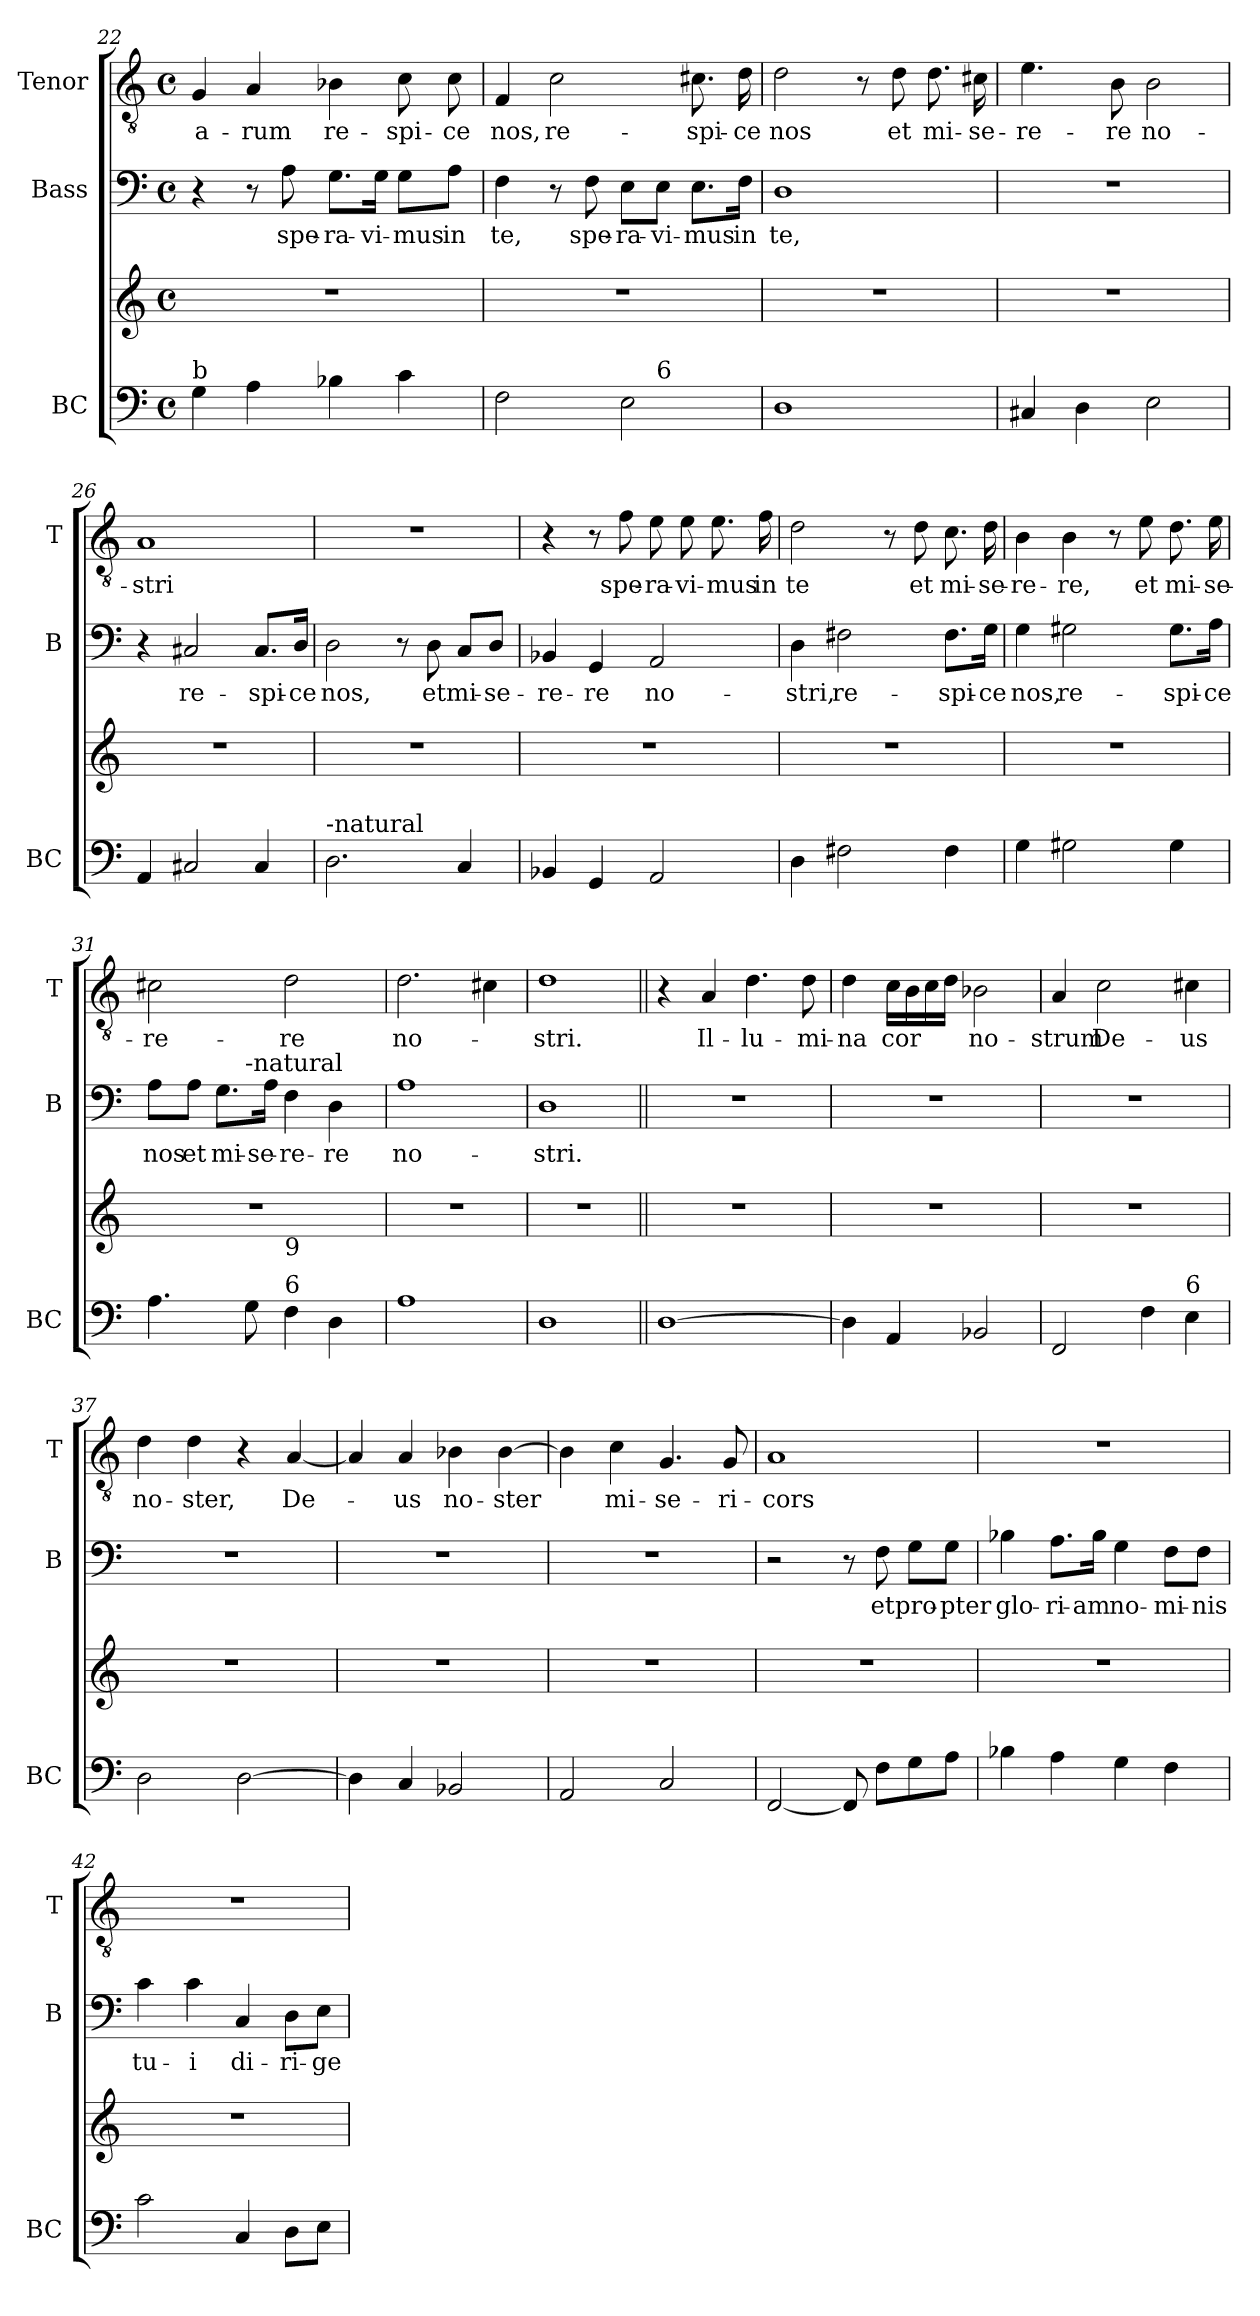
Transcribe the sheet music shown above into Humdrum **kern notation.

**kern	**kern	**kern	**text	**kern	**text
*part3	*part3	*part2	*part2	*part1	*part1
*staff4	*staff3	*staff2	*staff2	*staff1	*staff1
*I"BC	*	*I"Bass	*	*I"Tenor	*
*I'BC	*	*I'B	*	*I'T	*
*clefF4	*clefG2	*clefF4	*	*clefGv2	*
*k[]	*k[]	*k[]	*	*k[]	*
*C:	*C:	*C:	*	*C:	*
*M4/4	*M4/4	*M4/4	*	*M4/4	*
*met(c)	*met(c)	*met(c)	*	*met(c)	*
=22	=22	=22	=22	=22	=22
!LO:TX:a:t=b	!	!	!	!	!
!	!	!	!	!	!LO:LY:b
4G\	1r	4r	.	4G/	-a-
!	!	!	!	!	!LO:LY:b
4A\	.	8r	.	4A/	-rum
!	!	!	!LO:LY:b	!	!
.	.	8A\	spe-	.	.
!	!	!	!LO:LY:b	!	!LO:LY:b
4B-X\	.	8.G\L	-ra-	4B-X\	re-
!	!	!	!LO:LY:b	!	!
.	.	16G\Jk	-vi-	.	.
!	!	!	!LO:LY:b	!	!LO:LY:b
4c\	.	8G\L	-mus	8c\	-spi-
!	!	!	!LO:LY:b	!	!LO:LY:b
.	.	8A\J	in	8c\	-ce
!!LO:LB:g=z
=23	=23	=23	=23	=23	=23
!	!	!	!LO:LY:b	!	!LO:LY:b
*^	*	*	*	*	*
2F\	2ryy	1r	4F\	te,	4F/	nos,
!	!	!	!	!	!	!LO:LY:b
.	.	.	8r	.	2c\	re-
!	!	!	!	!LO:LY:b	!	!
.	.	.	8F\	spe-	.	.
!	!	!	!	!LO:LY:b	!	!
2E\	8ryy	.	8E\L	-ra-	.	.
!	!LO:TX:a:t=6	!	!	!	!	!
!	!	!	!	!LO:LY:b	!	!
.	4.ryy	.	8E\J	-vi-	.	.
!	!	!	!	!LO:LY:b	!	!LO:LY:b
.	.	.	8.E\L	-mus	8.c#X\	-spi-
!	!	!	!	!LO:LY:b	!	!LO:LY:b
.	.	.	16F\Jk	in	16d\	-ce
=24	=24	=24	=24	=24	=24	=24
!	!	!	!	!LO:LY:b	!	!LO:LY:b
*v	*v	*	*	*	*	*
1D	1r	1D	te,	2d\	nos
.	.	.	.	8r	.
!	!	!	!	!	!LO:LY:b
.	.	.	.	8d\	et
!	!	!	!	!	!LO:LY:b
.	.	.	.	8.d\	mi-
!	!	!	!	!	!LO:LY:b
.	.	.	.	16c#X\	-se-
=25	=25	=25	=25	=25	=25
!	!	!	!	!	!LO:LY:b
4C#X/	1r	1r	.	4.e\	-re-
4D\	.	.	.	.	.
!	!	!	!	!	!LO:LY:b
.	.	.	.	8B\	-re
!	!	!	!	!	!LO:LY:b
2E\	.	.	.	2B\	no-
=26	=26	=26	=26	=26	=26
!	!	!	!	!	!LO:LY:b
4AA/	1r	4r	.	1A	-stri
!	!	!	!LO:LY:b	!	!
2C#X/	.	2C#X/	re-	.	.
!	!	!	!LO:LY:b	!	!
4C#/	.	8.C#/L	-spi-	.	.
!	!	!	!LO:LY:b	!	!
.	.	16D/Jk	-ce	.	.
=27	=27	=27	=27	=27	=27
!LO:TX:a:t=-natural	!	!	!	!	!
!	!	!	!LO:LY:b	!	!
2.D\	1r	2D\	nos,	1r	.
.	.	8r	.	.	.
!	!	!	!LO:LY:b	!	!
.	.	8D\	et	.	.
!	!	!	!LO:LY:b	!	!
4C/	.	8C/L	mi-	.	.
!	!	!	!LO:LY:b	!	!
.	.	8D/J	-se-	.	.
!!LO:LB:g=z
=28	=28	=28	=28	=28	=28
!	!	!	!LO:LY:b	!	!
4BB-X/	1r	4BB-X/	-re-	4r	.
!	!	!	!LO:LY:b	!	!
4GG/	.	4GG/	-re	8r	.
!	!	!	!	!	!LO:LY:b
.	.	.	.	8f\	spe-
!	!	!	!LO:LY:b	!	!LO:LY:b
2AA/	.	2AA/	no-	8e\	-ra-
!	!	!	!	!	!LO:LY:b
.	.	.	.	8e\	-vi-
!	!	!	!	!	!LO:LY:b
.	.	.	.	8.e\	-mus
!	!	!	!	!	!LO:LY:b
.	.	.	.	16f\	in
=29	=29	=29	=29	=29	=29
!	!	!	!LO:LY:b	!	!LO:LY:b
4D\	1r	4D\	-stri,	2d\	te
!	!	!	!LO:LY:b	!	!
2F#X\	.	2F#X\	re-	.	.
.	.	.	.	8r	.
!	!	!	!	!	!LO:LY:b
.	.	.	.	8d\	et
!	!	!	!LO:LY:b	!	!LO:LY:b
4F#\	.	8.F#\L	-spi-	8.c\	mi-
!	!	!	!LO:LY:b	!	!LO:LY:b
.	.	16G\Jk	-ce	16d\	-se-
=30	=30	=30	=30	=30	=30
!	!	!	!LO:LY:b	!	!LO:LY:b
4G\	1r	4G\	nos,	4B\	-re-
!	!	!	!LO:LY:b	!	!LO:LY:b
2G#X\	.	2G#X\	re-	4B\	-re,
.	.	.	.	8r	.
!	!	!	!	!	!LO:LY:b
.	.	.	.	8e\	et
!	!	!	!LO:LY:b	!	!LO:LY:b
4G#\	.	8.G#\L	-spi-	8.d\	mi-
!	!	!	!LO:LY:b	!	!LO:LY:b
.	.	16A\Jk	-ce	16e\	-se-
=31	=31	=31	=31	=31	=31
!	!	!	!LO:LY:b	!	!LO:LY:b
*	*^	*^	*	*	*
4.A\	1r	2ryy	8A\L	4.ryy	nos	2c#X\	-re-
!	!	!	!	!	!LO:LY:b	!	!
.	.	.	8A\J	.	et	.	.
!	!	!	!	!	!LO:LY:b	!	!
.	.	.	8.G\L	.	mi-	.	.
!	!	!	!	!LO:TX:a:t=-natural	!	!	!
8G\	.	.	.	2ryy	.	.	.
!	!	!	!	!	!LO:LY:b	!	!
.	.	.	16A\Jk	.	-se-	.	.
!	!	!LO:TX:b:t=9	!	!	!	!	!
!LO:TX:a:t=6	!	!	!	!	!	!	!
!	!	!	!	!	!LO:LY:b	!	!LO:LY:b
4F\	.	2ryy	4F\	.	-re-	2d\	-re
!	!	!	!	!	!LO:LY:b	!	!
4D\	.	.	4D\	.	-re	.	.
.	.	.	.	8ryy	.	.	.
=32	=32	=32	=32	=32	=32	=32	=32
!	!	!	!	!	!LO:LY:b	!	!LO:LY:b
*	*v	*v	*	*	*	*	*
*	*	*v	*v	*	*	*
1A	1r	1A	no-	2.d\	no-
.	.	.	.	4c#X\	.
!!LO:PB:g=z
=33	=33	=33	=33	=33	=33
!	!	!	!LO:LY:b	!	!LO:LY:b
1D	1r	1D	-stri.	1d	-stri.
=34||	=34||	=34||	=34||	=34||	=34||
[1D	1r	1r	.	4r	.
!	!	!	!	!	!LO:LY:b
.	.	.	.	4A/	Il-
!	!	!	!	!	!LO:LY:b
.	.	.	.	4.d\	-lu-
!	!	!	!	!	!LO:LY:b
.	.	.	.	8d\	-mi-
=35	=35	=35	=35	=35	=35
!	!	!	!	!	!LO:LY:b
4D\]	1r	1r	.	4d\	-na
!	!	!	!	!	!LO:LY:b
4AA/	.	.	.	16c\LL	cor
.	.	.	.	16B\	.
.	.	.	.	16c\	.
.	.	.	.	16d\JJ	.
!	!	!	!	!	!LO:LY:b
2BB-X/	.	.	.	2B-X\	no-
=36	=36	=36	=36	=36	=36
!	!	!	!	!	!LO:LY:b
2FF/	1r	1r	.	4A/	-strum
!	!	!	!	!	!LO:LY:b
.	.	.	.	2c\	De-
4F\	.	.	.	.	.
!LO:TX:a:t=6	!	!	!	!	!
!	!	!	!	!	!LO:LY:b
4E\	.	.	.	4c#X\	-us
=37	=37	=37	=37	=37	=37
!	!	!	!	!	!LO:LY:b
2D\	1r	1r	.	4d\	no-
!	!	!	!	!	!LO:LY:b
.	.	.	.	4d\	-ster,
[2D\	.	.	.	4r	.
!	!	!	!	!	!LO:LY:b
.	.	.	.	[4A/	De-
!!LO:LB:g=z
=38	=38	=38	=38	=38	=38
4D\]	1r	1r	.	4A/]	.
!	!	!	!	!	!LO:LY:b
4C/	.	.	.	4A/	-us
!	!	!	!	!	!LO:LY:b
2BB-X/	.	.	.	4B-X\	no-
!	!	!	!	!	!LO:LY:b
.	.	.	.	[4B-\	-ster
=39	=39	=39	=39	=39	=39
2AA/	1r	1r	.	4B-\]	.
!	!	!	!	!	!LO:LY:b
.	.	.	.	4c\	mi-
!	!	!	!	!	!LO:LY:b
2C/	.	.	.	4.G/	-se-
!	!	!	!	!	!LO:LY:b
.	.	.	.	8G/	-ri-
=40	=40	=40	=40	=40	=40
!	!	!	!	!	!LO:LY:b
[2FF/	1r	2r	.	1A	-cors
8FF/]	.	8r	.	.	.
!	!	!	!LO:LY:b	!	!
8F\L	.	8F\	et	.	.
!	!	!	!LO:LY:b	!	!
8G\	.	8G\L	pro-	.	.
!	!	!	!LO:LY:b	!	!
8A\J	.	8G\J	-pter	.	.
=41	=41	=41	=41	=41	=41
!	!	!	!LO:LY:b	!	!
4B-X\	1r	4B-X\	glo-	1r	.
!	!	!	!LO:LY:b	!	!
4A\	.	8.A\L	-ri-	.	.
!	!	!	!LO:LY:b	!	!
.	.	16B-\Jk	-am	.	.
!	!	!	!LO:LY:b	!	!
4G\	.	4G\	no-	.	.
!	!	!	!LO:LY:b	!	!
4F\	.	8F\L	-mi-	.	.
!	!	!	!LO:LY:b	!	!
.	.	8F\J	-nis	.	.
=42	=42	=42	=42	=42	=42
!	!	!	!LO:LY:b	!	!
2c\	1r	4c\	tu-	1r	.
!	!	!	!LO:LY:b	!	!
.	.	4c\	-i	.	.
!	!	!	!LO:LY:b	!	!
4C/	.	4C/	di-	.	.
!	!	!	!LO:LY:b	!	!
8D\L	.	8D\L	-ri-	.	.
!	!	!	!LO:LY:b	!	!
8E\J	.	8E\J	-ge	.	.
=	=	=	=	=	=
*-	*-	*-	*-	*-	*-
